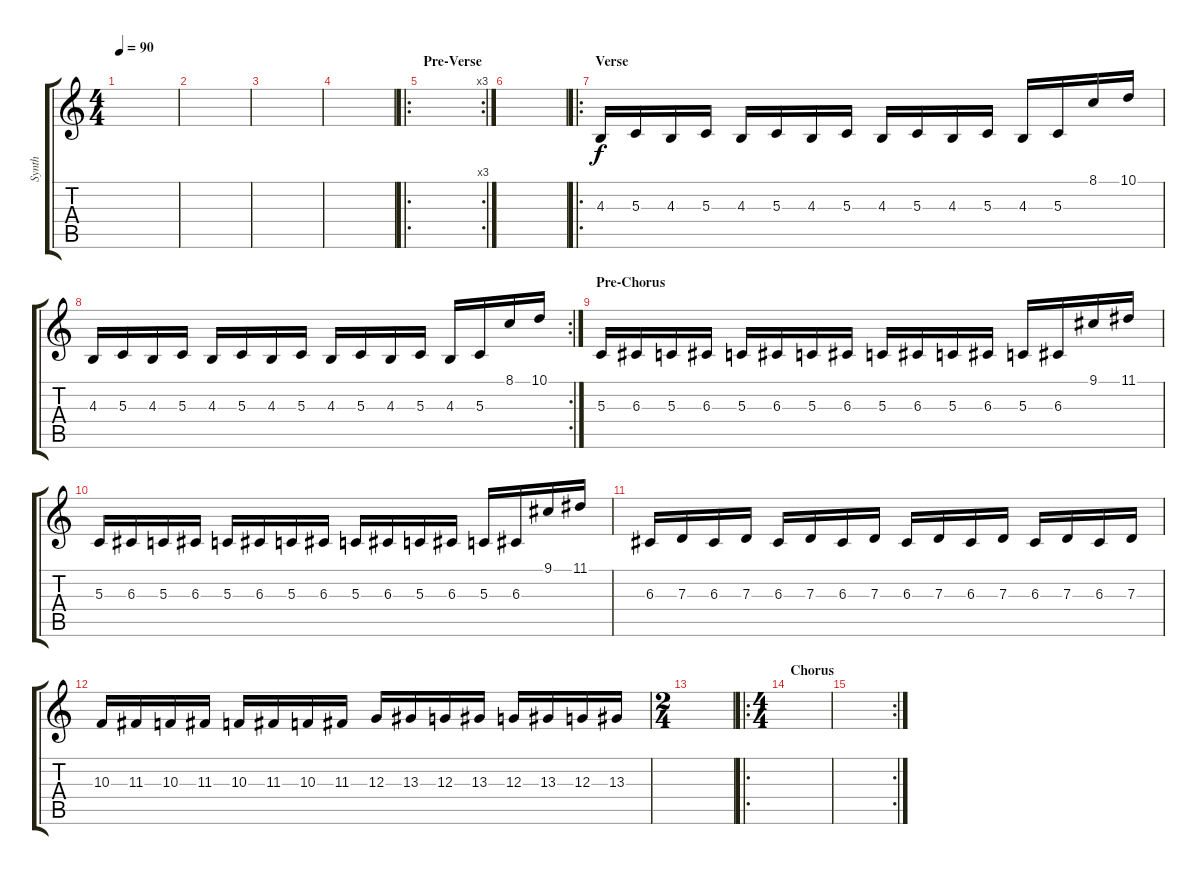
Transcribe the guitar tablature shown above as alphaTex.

\track ("Synth" "Synth") {instrument lead5charang}
\staff {score tabs}
\tuning (E4 B3 G3 D3 A2 E2) {hide}
\ts (4 4)
\tempo 90
\clef g2
\ks c
|
|
|
|
\ro
\rc 3
\section ("" "Pre-Verse")
|
|
\ro
\section ("" "Verse")
4.3.16 5.3.16 4.3.16 5.3.16 4.3.16 5.3.16 4.3.16 5.3.16 4.3.16 5.3.16 4.3.16 5.3.16 4.3.16 5.3.16 8.1.16 10.1.16 |
\rc 2
4.3.16 5.3.16 4.3.16 5.3.16 4.3.16 5.3.16 4.3.16 5.3.16 4.3.16 5.3.16 4.3.16 5.3.16 4.3.16 5.3.16 8.1.16 10.1.16 |
\section ("" "Pre-Chorus")
5.3.16 6.3.16 5.3.16 6.3.16 5.3.16 6.3.16 5.3.16 6.3.16 5.3.16 6.3.16 5.3.16 6.3.16 5.3.16 6.3.16 9.1.16 11.1.16 |
5.3.16 6.3.16 5.3.16 6.3.16 5.3.16 6.3.16 5.3.16 6.3.16 5.3.16 6.3.16 5.3.16 6.3.16 5.3.16 6.3.16 9.1.16 11.1.16 |
6.3.16 7.3.16 6.3.16 7.3.16 6.3.16 7.3.16 6.3.16 7.3.16 6.3.16 7.3.16 6.3.16 7.3.16 6.3.16 7.3.16 6.3.16 7.3.16 |
10.3.16 11.3.16 10.3.16 11.3.16 10.3.16 11.3.16 10.3.16 11.3.16 12.3.16 13.3.16 12.3.16 13.3.16 12.3.16 13.3.16 12.3.16 13.3.16 |
\ts (2 4)
|
\ro
\ts (4 4)
\section ("" "Chorus")
|
\rc 2
